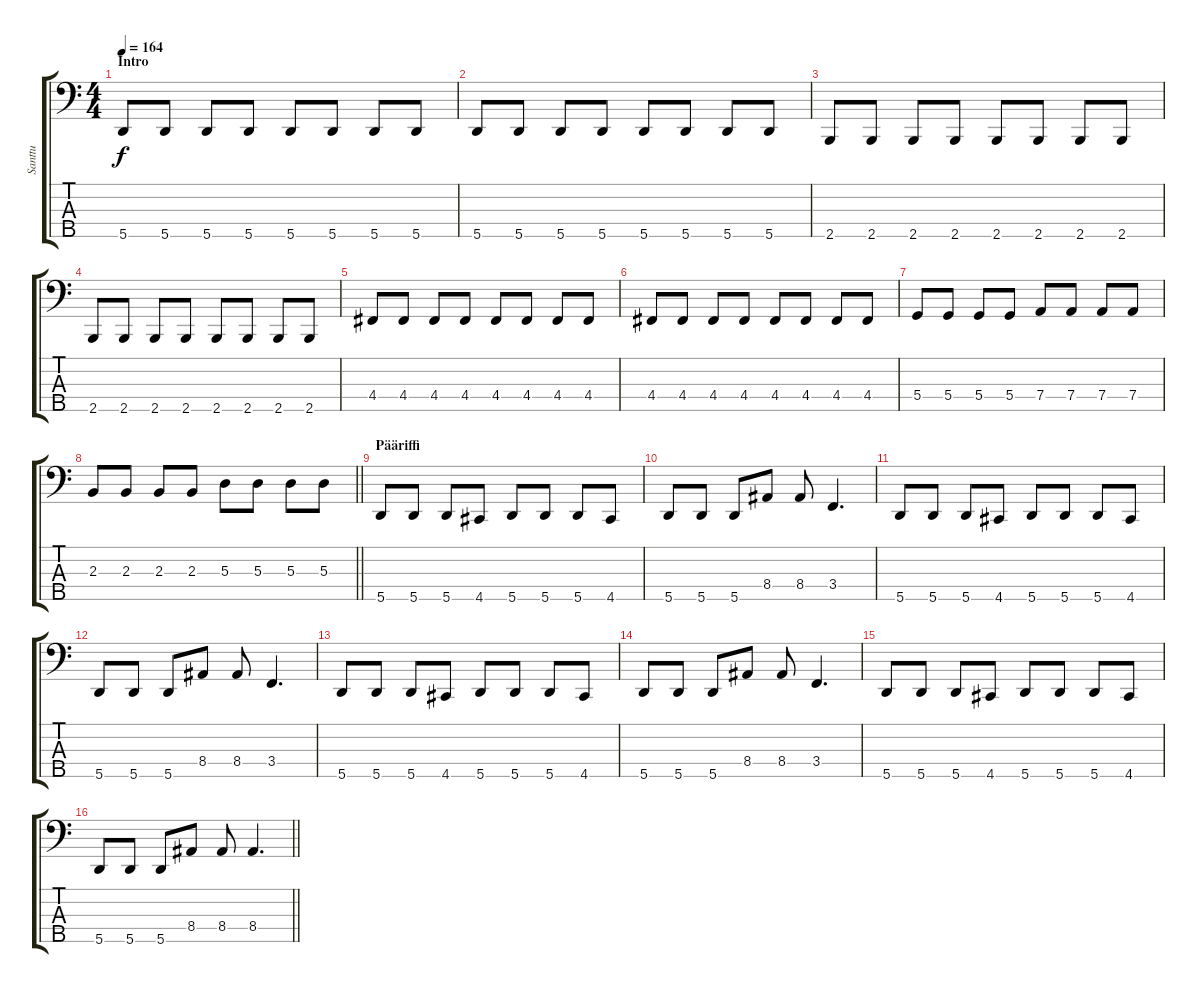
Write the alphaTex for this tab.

\track ("Santtu" "Santtu") {instrument electricbasspick}
\staff {score tabs}
\tuning (G2 D2 A1 D1 A0) {hide}
\ts (4 4)
\section ("" "Intro")
\tempo 164
\clef f4
\ks c
5.5.8{dy f instrument electricbasspick} 5.5.8 5.5.8 5.5.8 5.5.8 5.5.8 5.5.8 5.5.8 |
5.5.8 5.5.8 5.5.8 5.5.8 5.5.8 5.5.8 5.5.8 5.5.8 |
2.5.8 2.5.8 2.5.8 2.5.8 2.5.8 2.5.8 2.5.8 2.5.8 |
2.5.8 2.5.8 2.5.8 2.5.8 2.5.8 2.5.8 2.5.8 2.5.8 |
4.4.8 4.4.8 4.4.8 4.4.8 4.4.8 4.4.8 4.4.8 4.4.8 |
4.4.8 4.4.8 4.4.8 4.4.8 4.4.8 4.4.8 4.4.8 4.4.8 |
5.4.8 5.4.8 5.4.8 5.4.8 7.4.8 7.4.8 7.4.8 7.4.8 |
\barLineRight lightlight
2.3.8 2.3.8 2.3.8 2.3.8 5.3.8 5.3.8 5.3.8 5.3.8 |
\section ("" "Pääriffi")
5.5.8 5.5.8 5.5.8 4.5.8 5.5.8 5.5.8 5.5.8 4.5.8 |
5.5.8 5.5.8 5.5.8 8.4.8 8.4.8 3.4.4{d} |
5.5.8 5.5.8 5.5.8 4.5.8 5.5.8 5.5.8 5.5.8 4.5.8 |
5.5.8 5.5.8 5.5.8 8.4.8 8.4.8 3.4.4{d} |
5.5.8 5.5.8 5.5.8 4.5.8 5.5.8 5.5.8 5.5.8 4.5.8 |
5.5.8 5.5.8 5.5.8 8.4.8 8.4.8 3.4.4{d} |
5.5.8 5.5.8 5.5.8 4.5.8 5.5.8 5.5.8 5.5.8 4.5.8 |
\barLineRight lightlight
5.5.8 5.5.8 5.5.8 8.4.8 8.4.8 8.4.4{d}
